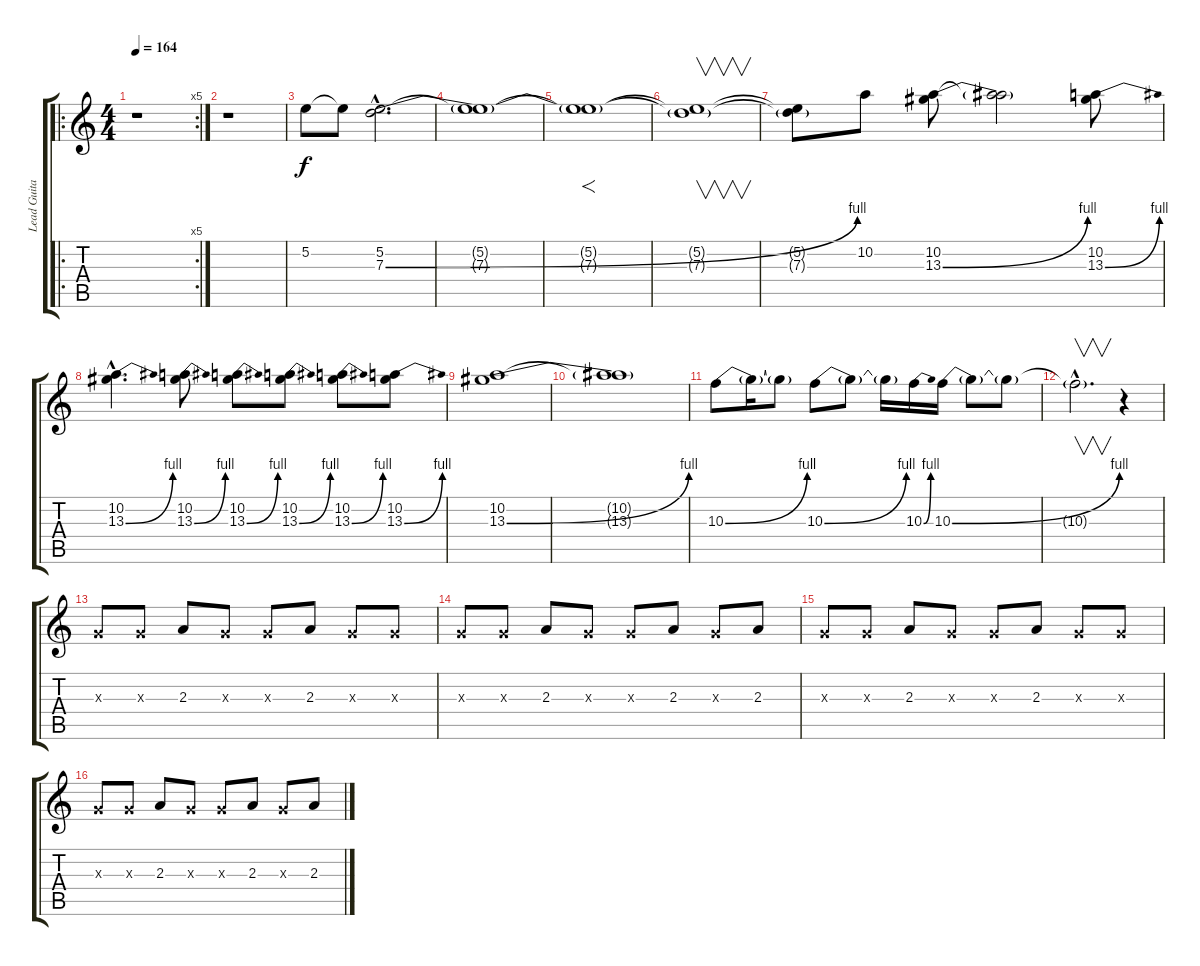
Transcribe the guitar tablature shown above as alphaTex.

\track ("Lead Guitar " "Lead Guita") {instrument overdrivenguitar}
\staff {score tabs}
\tuning (E4 B3 G3 D3 A2 E2) {hide}
\ro
\rc 5
\ts (4 4)
\tempo 164
\clef g2
\ks c
r.1{dy f instrument overdrivenguitar} |
r.1 |
5.2.8 5.2{t}.8 (5.2{hac} 7.3{be (bend 0 0 60 4) hac}).2{d} |
(5.2{t} 7.3{t}).1 |
(5.2{t} 7.3{t}).1{f} |
(5.2{t} 7.3{t}).1{v} |
(5.2{t} 7.3{t}).8 10.2.8 (10.2 13.3{be (bend 0 0 60 4)}).8 (10.2{t} 13.3{t}).2 (10.2 13.3{be (bend 0 0 60 4)}).8 |
(10.2{hac} 13.3{be (bend 0 0 60 4) hac}).4{d} (10.2 13.3{be (bend 0 0 60 4)}).8 (10.2 13.3{be (bend 0 0 60 4)}).8 (10.2 13.3{be (bend 0 0 60 4)}).8 (10.2 13.3{be (bend 0 0 60 4)}).8 (10.2 13.3{be (bend 0 0 60 4)}).8 |
(10.2 13.3{be (bend 0 0 60 4)}).1 |
(10.2{t} 13.3{t}).1 |
10.3{be (bend 0 0 60 4)}.8 10.3{t}.16 10.3{t}.8 10.3{be (bend 0 0 60 4)}.8 10.3{t}.8 10.3{t}.16 10.3{be (bend 0 0 60 4)}.16 10.3{be (bend 0 0 60 4)}.16 10.3{t}.8 10.3{t}.8 |
10.3{hac t}.2{v d} r.4 |
0.3{x}.8 0.3{x}.8 2.3.8 0.3{x}.8 0.3{x}.8 2.3.8 0.3{x}.8 0.3{x}.8 |
0.3{x}.8 0.3{x}.8 2.3.8 0.3{x}.8 0.3{x}.8 2.3.8 0.3{x}.8 2.3.8 |
0.3{x}.8 0.3{x}.8 2.3.8 0.3{x}.8 0.3{x}.8 2.3.8 0.3{x}.8 0.3{x}.8 |
0.3{x}.8 0.3{x}.8 2.3.8 0.3{x}.8 0.3{x}.8 2.3.8 0.3{x}.8 2.3.8
